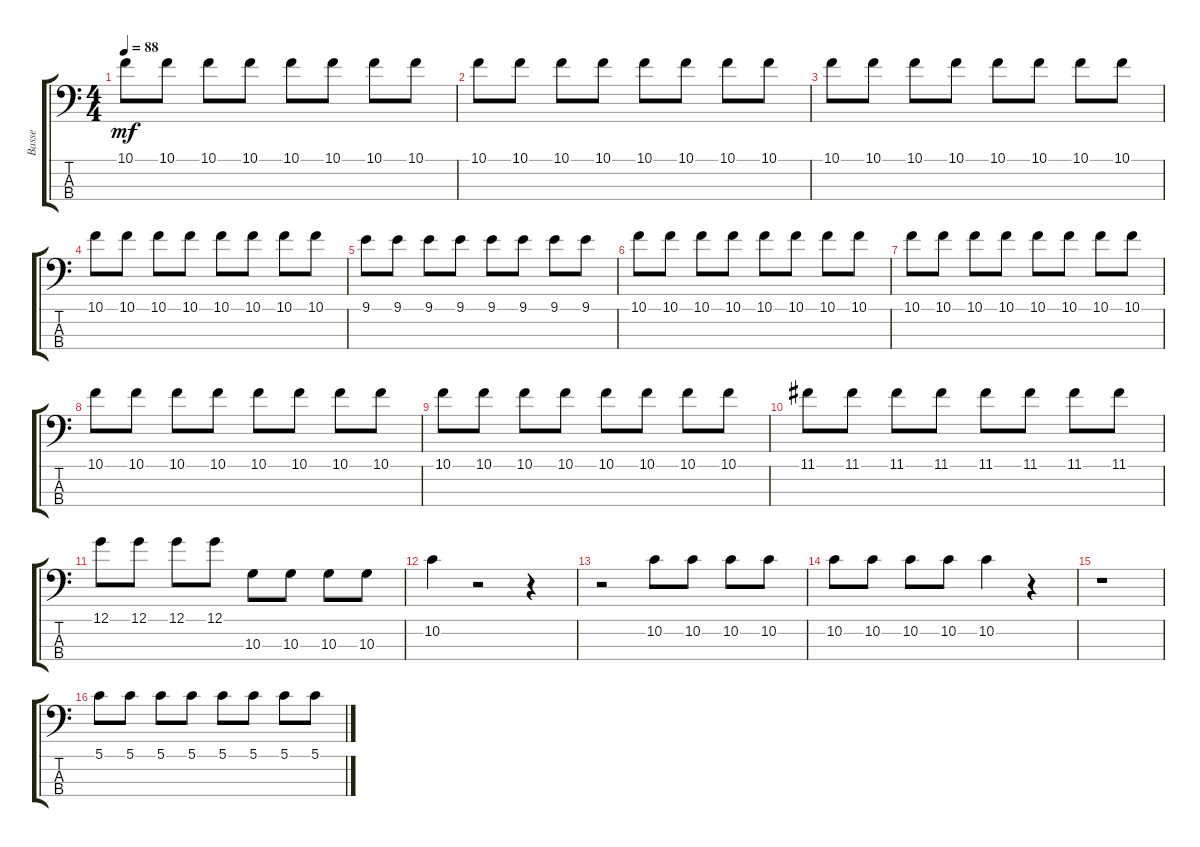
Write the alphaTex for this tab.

\track ("Basse" "Basse") {instrument acousticbass}
\staff {score tabs}
\tuning (G2 D2 A1 E1) {hide}
\ts (4 4)
\tempo 88
\clef f4
\ks c
10.1.8{dy mf instrument acousticbass} 10.1.8 10.1.8 10.1.8 10.1.8 10.1.8 10.1.8 10.1.8 |
10.1.8 10.1.8 10.1.8 10.1.8 10.1.8 10.1.8 10.1.8 10.1.8 |
10.1.8 10.1.8 10.1.8 10.1.8 10.1.8 10.1.8 10.1.8 10.1.8 |
10.1.8 10.1.8 10.1.8 10.1.8 10.1.8 10.1.8 10.1.8 10.1.8 |
9.1.8 9.1.8 9.1.8 9.1.8 9.1.8 9.1.8 9.1.8 9.1.8 |
10.1.8 10.1.8 10.1.8 10.1.8 10.1.8 10.1.8 10.1.8 10.1.8 |
10.1.8 10.1.8 10.1.8 10.1.8 10.1.8 10.1.8 10.1.8 10.1.8 |
10.1.8 10.1.8 10.1.8 10.1.8 10.1.8 10.1.8 10.1.8 10.1.8 |
10.1.8 10.1.8 10.1.8 10.1.8 10.1.8 10.1.8 10.1.8 10.1.8 |
11.1.8 11.1.8 11.1.8 11.1.8 11.1.8 11.1.8 11.1.8 11.1.8 |
12.1.8 12.1.8 12.1.8 12.1.8 10.3.8 10.3.8 10.3.8 10.3.8 |
10.2.4 r.2 r.4 |
r.2 10.2.8 10.2.8 10.2.8 10.2.8 |
10.2.8 10.2.8 10.2.8 10.2.8 10.2.4 r.4 |
r.1 |
5.1.8 5.1.8 5.1.8 5.1.8 5.1.8 5.1.8 5.1.8 5.1.8
